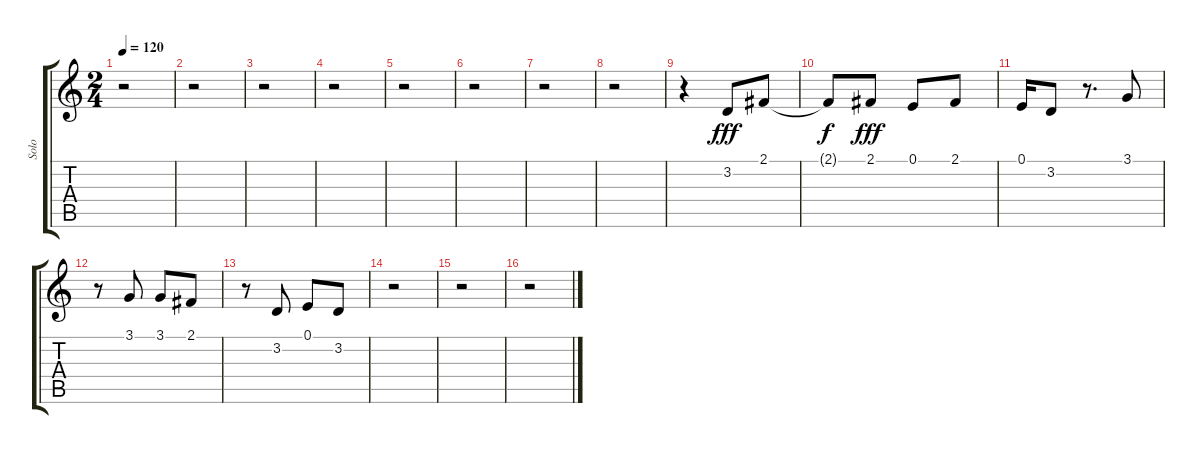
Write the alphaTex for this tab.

\track ("Solo" "Solo") {instrument acousticgrandpiano}
\staff {score tabs}
\tuning (E4 B3 G3 D3 A2 E2) {hide}
\ts (2 4)
\tempo 120
\clef g2
\ks c
r.2{dy fff instrument acousticgrandpiano} |
r.2 |
r.2 |
r.2 |
r.2 |
r.2 |
r.2 |
r.2 |
r.4 3.2.8 2.1.8 |
2.1{t}.8{dy f} 2.1.8{dy fff} 0.1.8 2.1.8 |
0.1.16 3.2.8 r.8{d} 3.1.8 |
r.8 3.1.8 3.1.8 2.1.8 |
r.8 3.2.8 0.1.8 3.2.8 |
r.2 |
r.2 |
r.2
